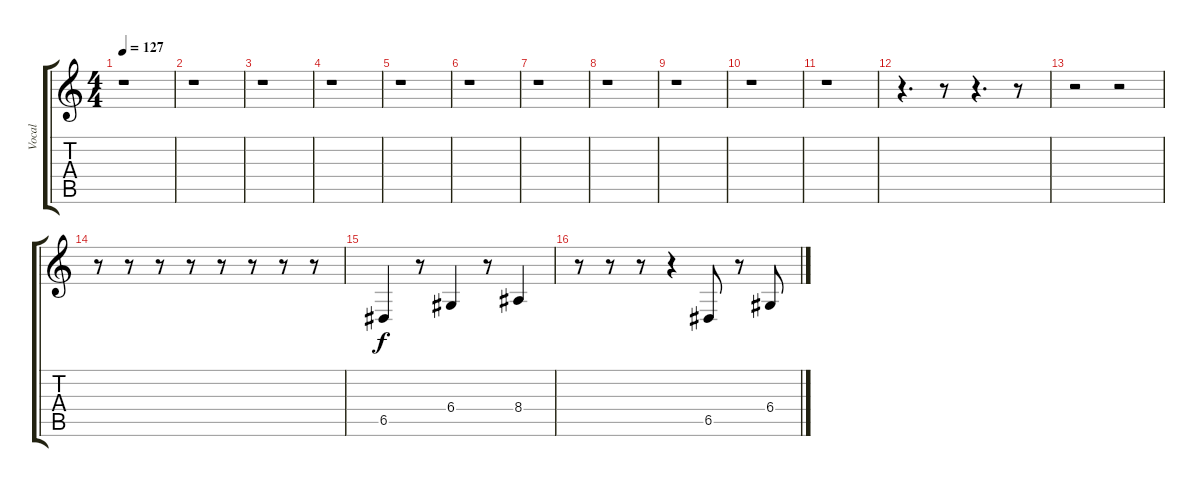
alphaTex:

\track ("Vocal" "Vocal") {instrument fx4atmosphere}
\staff {score tabs}
\tuning (E4 B3 G3 D3 A2 E2) {hide}
\ts (4 4)
\tempo 127
\clef g2
\ks c
r.1{dy f} |
r.1 |
r.1 |
r.1 |
r.1 |
r.1 |
r.1 |
r.1 |
r.1 |
r.1 |
r.1 |
r.4{d} r.8 r.4{d} r.8 |
r.2 r.2 |
r.8 r.8 r.8 r.8 r.8 r.8 r.8 r.8 |
6.5.4 r.8 6.4.4 r.8 8.4.4 |
r.8 r.8 r.8 r.4 6.5.8 r.8 6.4.8
